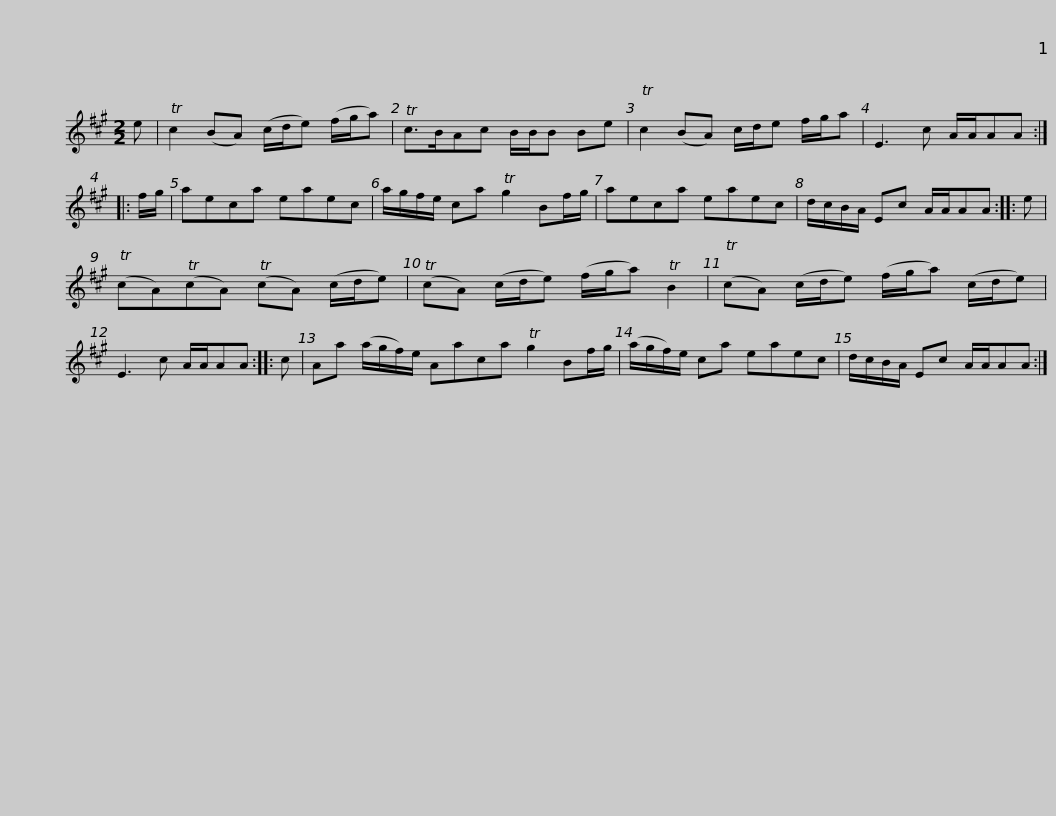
X:1
L:1/8
M:2/2
I:linebreak $
K:A
V:1 treble
V:1
 e | Tc2 (BA) (c/d/e) (f/g/a) | Tc>BAc B/B/B Be | Tc2 (BA) c/d/e f/g/a | E3 c A/A/AA :: %5
 f/g/ |$ aeca eaec | a/g/f/e/ ca Tg2 Bf/g/ | aeca eaec | d/c/B/A/ Ec A/A/AA :: %10
 e |$ (TcA)(TcA) (TcA) (c/d/e) | (TcA) (c/d/e) (f/g/a) TB2 | (TcA) (c/d/e) (f/g/a) (c/d/e) | E3 c A/A/AA :: %15
 c |$ Aa (a/g/f/)e/ Aaca Tg2 Bf/g/ | (a/g/f/)e/ ca eaec | d/c/B/A/ Ec A/A/AA :| %19
